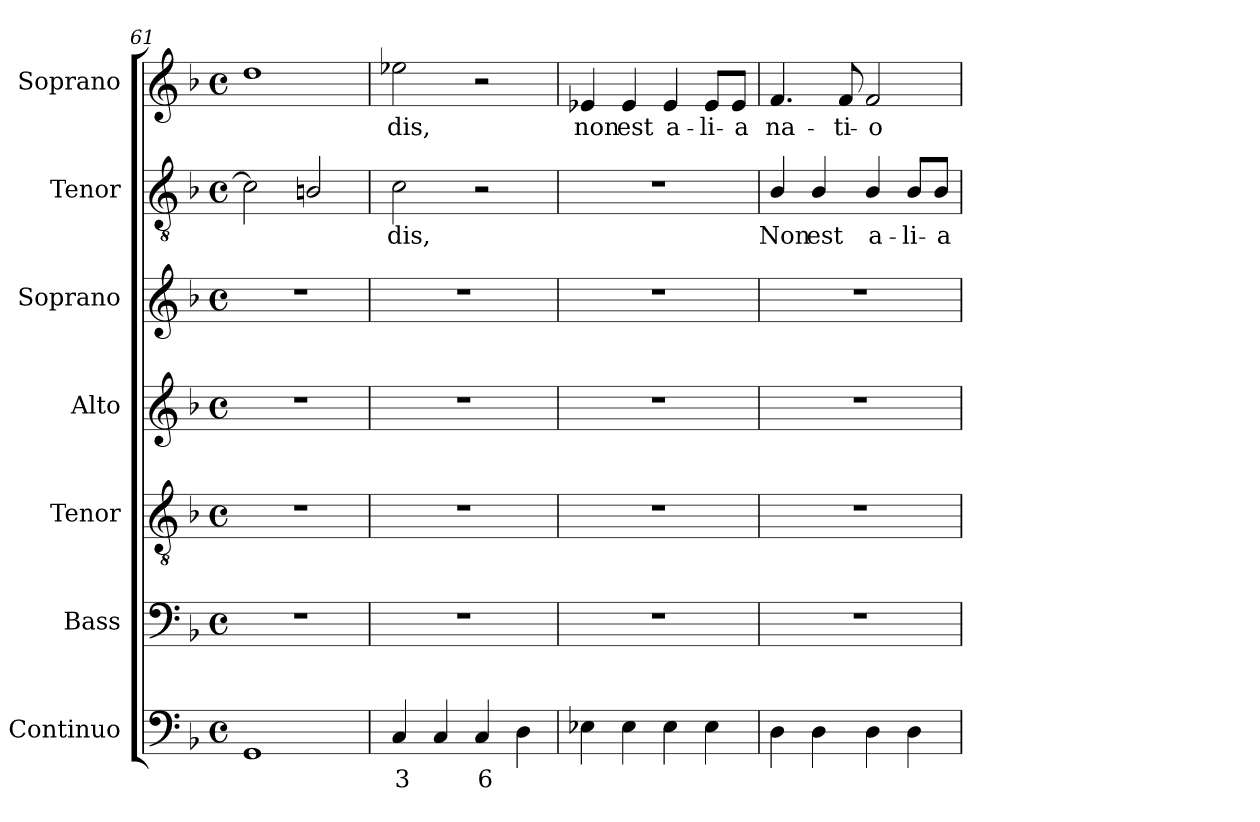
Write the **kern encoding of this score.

**kern	**text	**kern	**kern	**kern	**kern	**kern	**text	**kern	**text
*part7	*part7	*part6	*part5	*part4	*part3	*part2	*part2	*part1	*part1
*staff7	*staff7	*staff6	*staff5	*staff4	*staff3	*staff2	*staff2	*staff1	*staff1
*I"Continuo	*	*I"Bass	*I"Tenor	*I"Alto	*I"Soprano	*I"Tenor	*	*I"Soprano	*
*I'Cont.	*	*I'B.	*I'T.	*I'A.	*I'S.	*I'T.	*	*I'S.	*
*clefF4	*	*clefF4	*clefGv2	*clefG2	*clefG2	*clefGv2	*	*clefG2	*
*	*	*	*ITrd7c12	*	*	*ITrd7c12	*	*	*
*k[b-]	*	*k[b-]	*k[b-]	*k[b-]	*k[b-]	*k[b-]	*	*k[b-]	*
*F:	*	*F:	*F:	*F:	*F:	*F:	*	*F:	*
*M4/4	*	*M4/4	*M4/4	*M4/4	*M4/4	*M4/4	*	*M4/4	*
*met(c)	*	*met(c)	*met(c)	*met(c)	*met(c)	*met(c)	*	*met(c)	*
=61	=61	=61	=61	=61	=61	=61	=61	=61	=61
1GGi	.	1r	1r	1r	1r	2Ci\]	.	1ddi	.
.	.	.	.	.	.	2BBni/	.	.	.
!!LO:LB:g=z
=62	=62	=62	=62	=62	=62	=62	=62	=62	=62
!	!LO:LY:b:color=#000000	!	!	!	!	!	!	!	!
!	!	!	!	!	!	!	!LO:LY:b:color=#000000	!	!
!	!	!	!	!	!	!	!	!	!LO:LY:b:color=#000000
4Ci/	3	1r	1r	1r	1r	2Ci\	-dis,	2ee-Xi\	-dis,
4Ci/	.	.	.	.	.	.	.	.	.
!	!LO:LY:b:color=#000000	!	!	!	!	!	!	!	!
4Ci/	6	.	.	.	.	2r	.	2r	.
4Di\	.	.	.	.	.	.	.	.	.
=63	=63	=63	=63	=63	=63	=63	=63	=63	=63
!	!	!	!	!	!	!	!	!	!LO:LY:b:color=#000000
4E-Xi\	.	1r	1r	1r	1r	1r	.	4e-Xi/	non
!	!	!	!	!	!	!	!	!	!LO:LY:b:color=#000000
4E-i\	.	.	.	.	.	.	.	4e-i/	est
!	!	!	!	!	!	!	!	!	!LO:LY:b:color=#000000
4E-i\	.	.	.	.	.	.	.	4e-i/	a-
!	!	!	!	!	!	!	!	!	!LO:LY:b:color=#000000
4E-i\	.	.	.	.	.	.	.	8e-i/L	-li-
!	!	!	!	!	!	!	!	!	!LO:LY:b:color=#000000
.	.	.	.	.	.	.	.	8e-i/J	-a
=64	=64	=64	=64	=64	=64	=64	=64	=64	=64
!	!	!	!	!	!	!	!LO:LY:b:color=#000000	!	!
!	!	!	!	!	!	!	!	!	!LO:LY:b:color=#000000
4Di\	.	1r	1r	1r	1r	4BB-i/	Non	4.fi/	na-
!	!	!	!	!	!	!	!LO:LY:b:color=#000000	!	!
4Di\	.	.	.	.	.	4BB-i/	est	.	.
!	!	!	!	!	!	!	!	!	!LO:LY:b:color=#000000
.	.	.	.	.	.	.	.	8fi/	-ti-
!	!	!	!	!	!	!	!LO:LY:b:color=#000000	!	!
!	!	!	!	!	!	!	!	!	!LO:LY:b:color=#000000
4Di\	.	.	.	.	.	4BB-i/	a-	2fi/	-o
!	!	!	!	!	!	!	!LO:LY:b:color=#000000	!	!
4Di\	.	.	.	.	.	8BB-i/L	-li-	.	.
!	!	!	!	!	!	!	!LO:LY:b:color=#000000	!	!
.	.	.	.	.	.	8BB-i/J	-a	.	.
=	=	=	=	=	=	=	=	=	=
*-	*-	*-	*-	*-	*-	*-	*-	*-	*-
